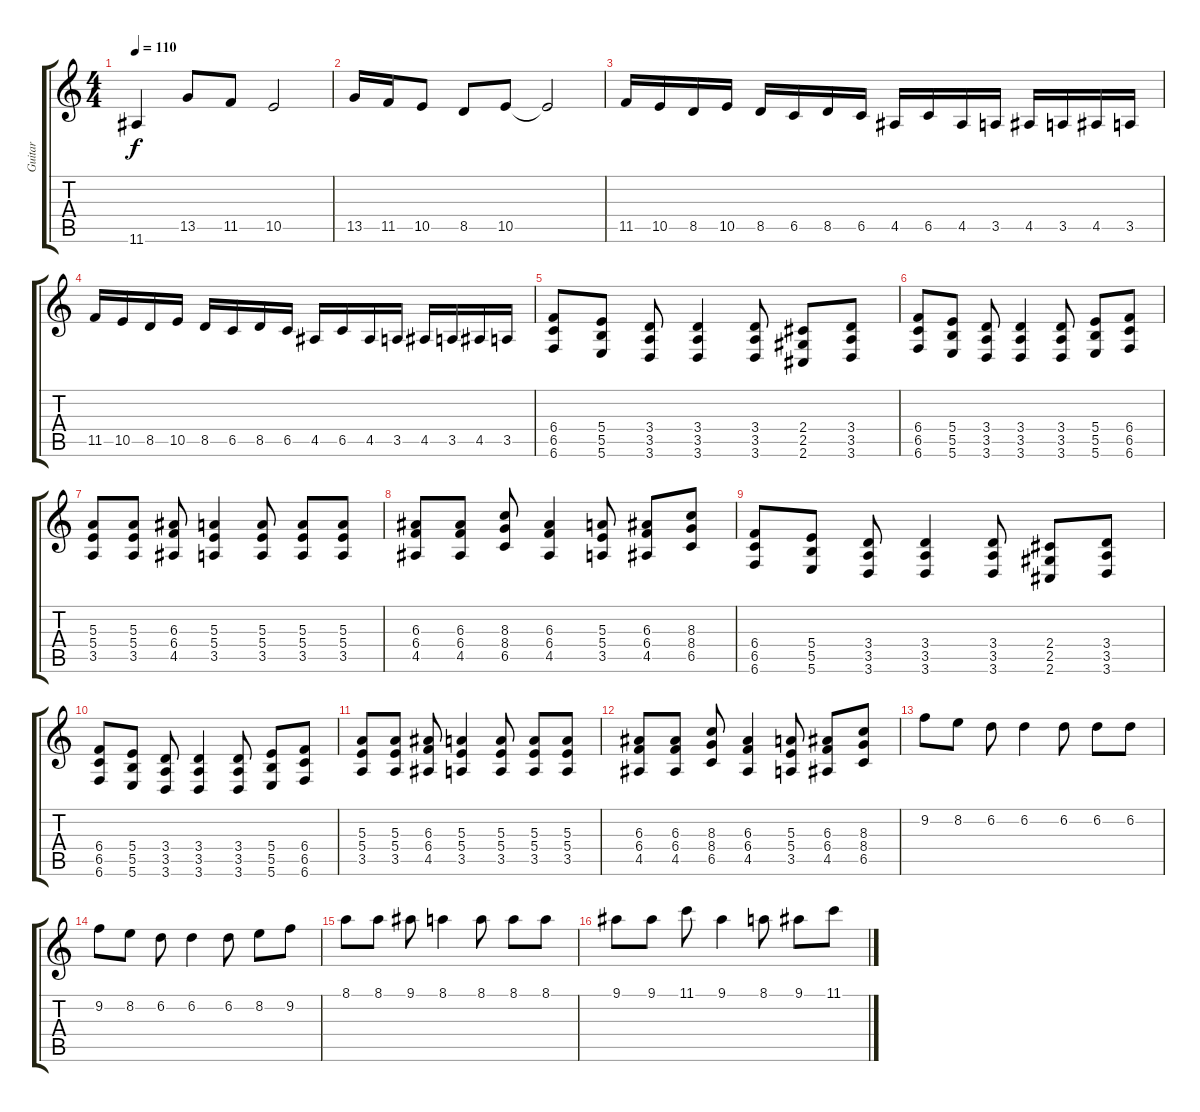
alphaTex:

\track ("Guitar" "Guitar") {instrument overdrivenguitar}
\staff {score tabs}
\tuning (Db4 Ab3 E3 B2 Gb2 B1) {hide}
\ts (4 4)
\tempo 110
\clef g2
\ks c
11.6.4{dy f} 13.5.8 11.5.8 10.5.2 |
13.5.16 11.5.16 10.5.8 8.5.8 10.5.8 10.5{t}.2 |
11.5.16 10.5.16 8.5.16 10.5.16 8.5.16 6.5.16 8.5.16 6.5.16 4.5.16 6.5.16 4.5.16 3.5.16 4.5.16 3.5.16 4.5.16 3.5.16 |
11.5.16 10.5.16 8.5.16 10.5.16 8.5.16 6.5.16 8.5.16 6.5.16 4.5.16 6.5.16 4.5.16 3.5.16 4.5.16 3.5.16 4.5.16 3.5.16 |
(6.4 6.5 6.6).8 (5.4 5.5 5.6).8 (3.4 3.5 3.6).8 (3.4 3.5 3.6).4 (3.4 3.5 3.6).8 (2.4 2.5 2.6).8 (3.4 3.5 3.6).8 |
(6.4 6.5 6.6).8 (5.4 5.5 5.6).8 (3.4 3.5 3.6).8 (3.4 3.5 3.6).4 (3.4 3.5 3.6).8 (5.4 5.5 5.6).8 (6.4 6.5 6.6).8 |
(5.3 5.4 3.5).8 (5.3 5.4 3.5).8 (6.3 6.4 4.5).8 (5.3 5.4 3.5).4 (5.3 5.4 3.5).8 (5.3 5.4 3.5).8 (5.3 5.4 3.5).8 |
(6.3 6.4 4.5).8 (6.3 6.4 4.5).8 (8.3 8.4 6.5).8 (6.3 6.4 4.5).4 (5.3 5.4 3.5).8 (6.3 6.4 4.5).8 (8.3 8.4 6.5).8 |
(6.4 6.5 6.6).8 (5.4 5.5 5.6).8 (3.4 3.5 3.6).8 (3.4 3.5 3.6).4 (3.4 3.5 3.6).8 (2.4 2.5 2.6).8 (3.4 3.5 3.6).8 |
(6.4 6.5 6.6).8 (5.4 5.5 5.6).8 (3.4 3.5 3.6).8 (3.4 3.5 3.6).4 (3.4 3.5 3.6).8 (5.4 5.5 5.6).8 (6.4 6.5 6.6).8 |
(5.3 5.4 3.5).8 (5.3 5.4 3.5).8 (6.3 6.4 4.5).8 (5.3 5.4 3.5).4 (5.3 5.4 3.5).8 (5.3 5.4 3.5).8 (5.3 5.4 3.5).8 |
(6.3 6.4 4.5).8 (6.3 6.4 4.5).8 (8.3 8.4 6.5).8 (6.3 6.4 4.5).4 (5.3 5.4 3.5).8 (6.3 6.4 4.5).8 (8.3 8.4 6.5).8 |
9.2.8 8.2.8 6.2.8 6.2.4 6.2.8 6.2.8 6.2.8 |
9.2.8 8.2.8 6.2.8 6.2.4 6.2.8 8.2.8 9.2.8 |
8.1.8 8.1.8 9.1.8 8.1.4 8.1.8 8.1.8 8.1.8 |
9.1.8 9.1.8 11.1.8 9.1.4 8.1.8 9.1.8 11.1.8
